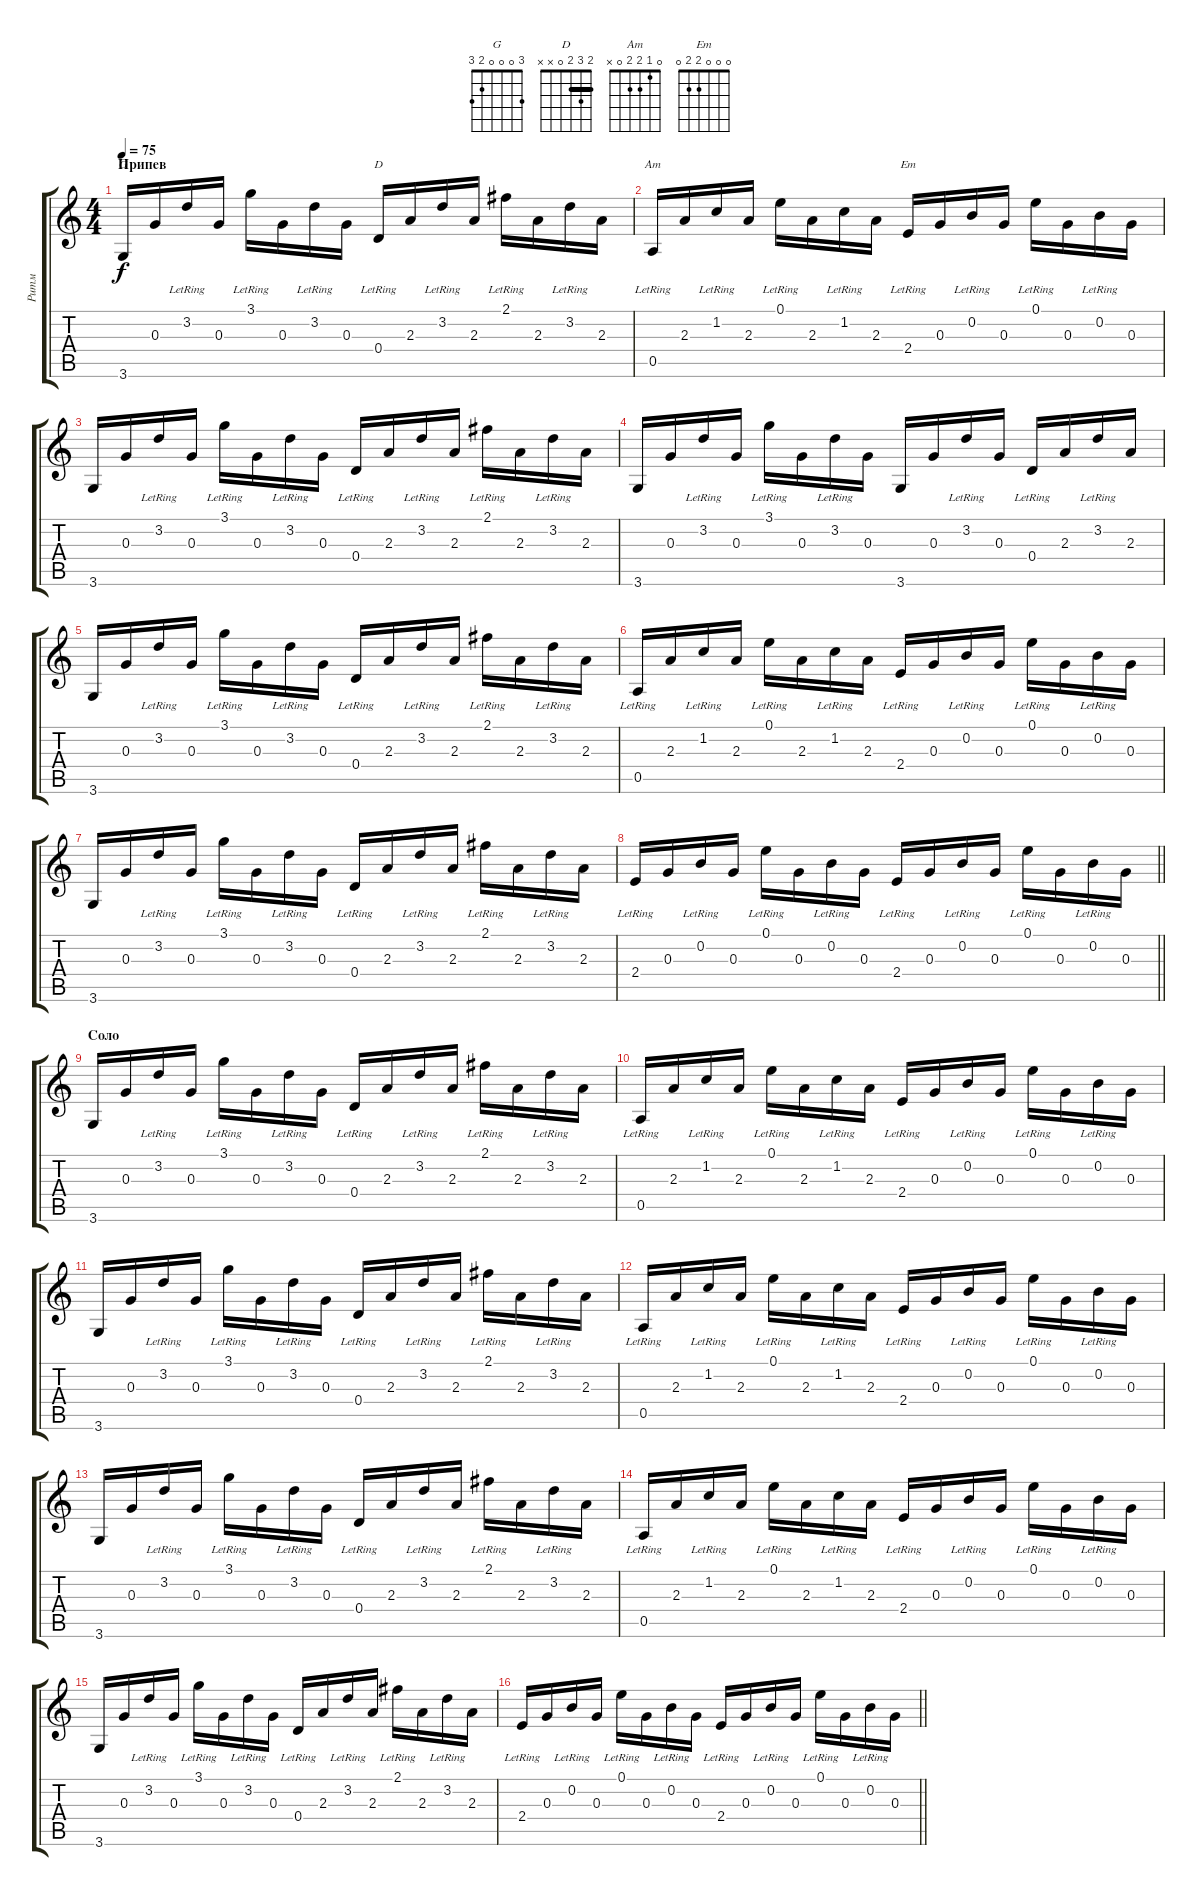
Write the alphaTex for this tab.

\track ("Ритм" "Ритм") {instrument acousticguitarsteel}
\staff {score tabs}
\tuning (E4 B3 G3 D3 A2 E2) {hide}
\chord ("G" 3 0 0 0 2 3)
\chord ("D" 2 3 2 0 x x) {barre 2}
\chord ("Am" 0 1 2 2 0 x)
\chord ("Em" 0 0 0 2 2 0)
\ts (4 4)
\section ("" "Припев")
\tempo 75
\clef g2
\ks c
3.6.16{ch "G" dy f} 0.3.16 3.2{lr}.16 0.3.16 3.1{lr}.16 0.3.16 3.2{lr}.16 0.3.16 0.4{lr}.16{ch "D"} 2.3.16 3.2{lr}.16 2.3.16 2.1{lr}.16 2.3.16 3.2{lr}.16 2.3.16 |
0.5{lr}.16{ch "Am"} 2.3.16 1.2{lr}.16 2.3.16 0.1{lr}.16 2.3.16 1.2{lr}.16 2.3.16 2.4{lr}.16{ch "Em"} 0.3.16 0.2{lr}.16 0.3.16 0.1{lr}.16 0.3.16 0.2{lr}.16 0.3.16 |
3.6.16 0.3.16 3.2{lr}.16 0.3.16 3.1{lr}.16 0.3.16 3.2{lr}.16 0.3.16 0.4{lr}.16 2.3.16 3.2{lr}.16 2.3.16 2.1{lr}.16 2.3.16 3.2{lr}.16 2.3.16 |
3.6.16 0.3.16 3.2{lr}.16 0.3.16 3.1{lr}.16 0.3.16 3.2{lr}.16 0.3.16 3.6.16 0.3.16 3.2{lr}.16 0.3.16 0.4{lr}.16 2.3.16 3.2{lr}.16 2.3.16 |
3.6.16 0.3.16 3.2{lr}.16 0.3.16 3.1{lr}.16 0.3.16 3.2{lr}.16 0.3.16 0.4{lr}.16 2.3.16 3.2{lr}.16 2.3.16 2.1{lr}.16 2.3.16 3.2{lr}.16 2.3.16 |
0.5{lr}.16 2.3.16 1.2{lr}.16 2.3.16 0.1{lr}.16 2.3.16 1.2{lr}.16 2.3.16 2.4{lr}.16 0.3.16 0.2{lr}.16 0.3.16 0.1{lr}.16 0.3.16 0.2{lr}.16 0.3.16 |
3.6.16 0.3.16 3.2{lr}.16 0.3.16 3.1{lr}.16 0.3.16 3.2{lr}.16 0.3.16 0.4{lr}.16 2.3.16 3.2{lr}.16 2.3.16 2.1{lr}.16 2.3.16 3.2{lr}.16 2.3.16 |
\barLineRight lightlight
2.4{lr}.16 0.3.16 0.2{lr}.16 0.3.16 0.1{lr}.16 0.3.16 0.2{lr}.16 0.3.16 2.4{lr}.16 0.3.16 0.2{lr}.16 0.3.16 0.1{lr}.16 0.3.16 0.2{lr}.16 0.3.16 |
\section ("" "Соло")
3.6.16 0.3.16 3.2{lr}.16 0.3.16 3.1{lr}.16 0.3.16 3.2{lr}.16 0.3.16 0.4{lr}.16 2.3.16 3.2{lr}.16 2.3.16 2.1{lr}.16 2.3.16 3.2{lr}.16 2.3.16 |
0.5{lr}.16 2.3.16 1.2{lr}.16 2.3.16 0.1{lr}.16 2.3.16 1.2{lr}.16 2.3.16 2.4{lr}.16 0.3.16 0.2{lr}.16 0.3.16 0.1{lr}.16 0.3.16 0.2{lr}.16 0.3.16 |
3.6.16 0.3.16 3.2{lr}.16 0.3.16 3.1{lr}.16 0.3.16 3.2{lr}.16 0.3.16 0.4{lr}.16 2.3.16 3.2{lr}.16 2.3.16 2.1{lr}.16 2.3.16 3.2{lr}.16 2.3.16 |
0.5{lr}.16 2.3.16 1.2{lr}.16 2.3.16 0.1{lr}.16 2.3.16 1.2{lr}.16 2.3.16 2.4{lr}.16 0.3.16 0.2{lr}.16 0.3.16 0.1{lr}.16 0.3.16 0.2{lr}.16 0.3.16 |
3.6.16 0.3.16 3.2{lr}.16 0.3.16 3.1{lr}.16 0.3.16 3.2{lr}.16 0.3.16 0.4{lr}.16 2.3.16 3.2{lr}.16 2.3.16 2.1{lr}.16 2.3.16 3.2{lr}.16 2.3.16 |
0.5{lr}.16 2.3.16 1.2{lr}.16 2.3.16 0.1{lr}.16 2.3.16 1.2{lr}.16 2.3.16 2.4{lr}.16 0.3.16 0.2{lr}.16 0.3.16 0.1{lr}.16 0.3.16 0.2{lr}.16 0.3.16 |
3.6.16 0.3.16 3.2{lr}.16 0.3.16 3.1{lr}.16 0.3.16 3.2{lr}.16 0.3.16 0.4{lr}.16 2.3.16 3.2{lr}.16 2.3.16 2.1{lr}.16 2.3.16 3.2{lr}.16 2.3.16 |
\barLineRight lightlight
2.4{lr}.16 0.3.16 0.2{lr}.16 0.3.16 0.1{lr}.16 0.3.16 0.2{lr}.16 0.3.16 2.4{lr}.16 0.3.16 0.2{lr}.16 0.3.16 0.1{lr}.16 0.3.16 0.2{lr}.16 0.3.16
